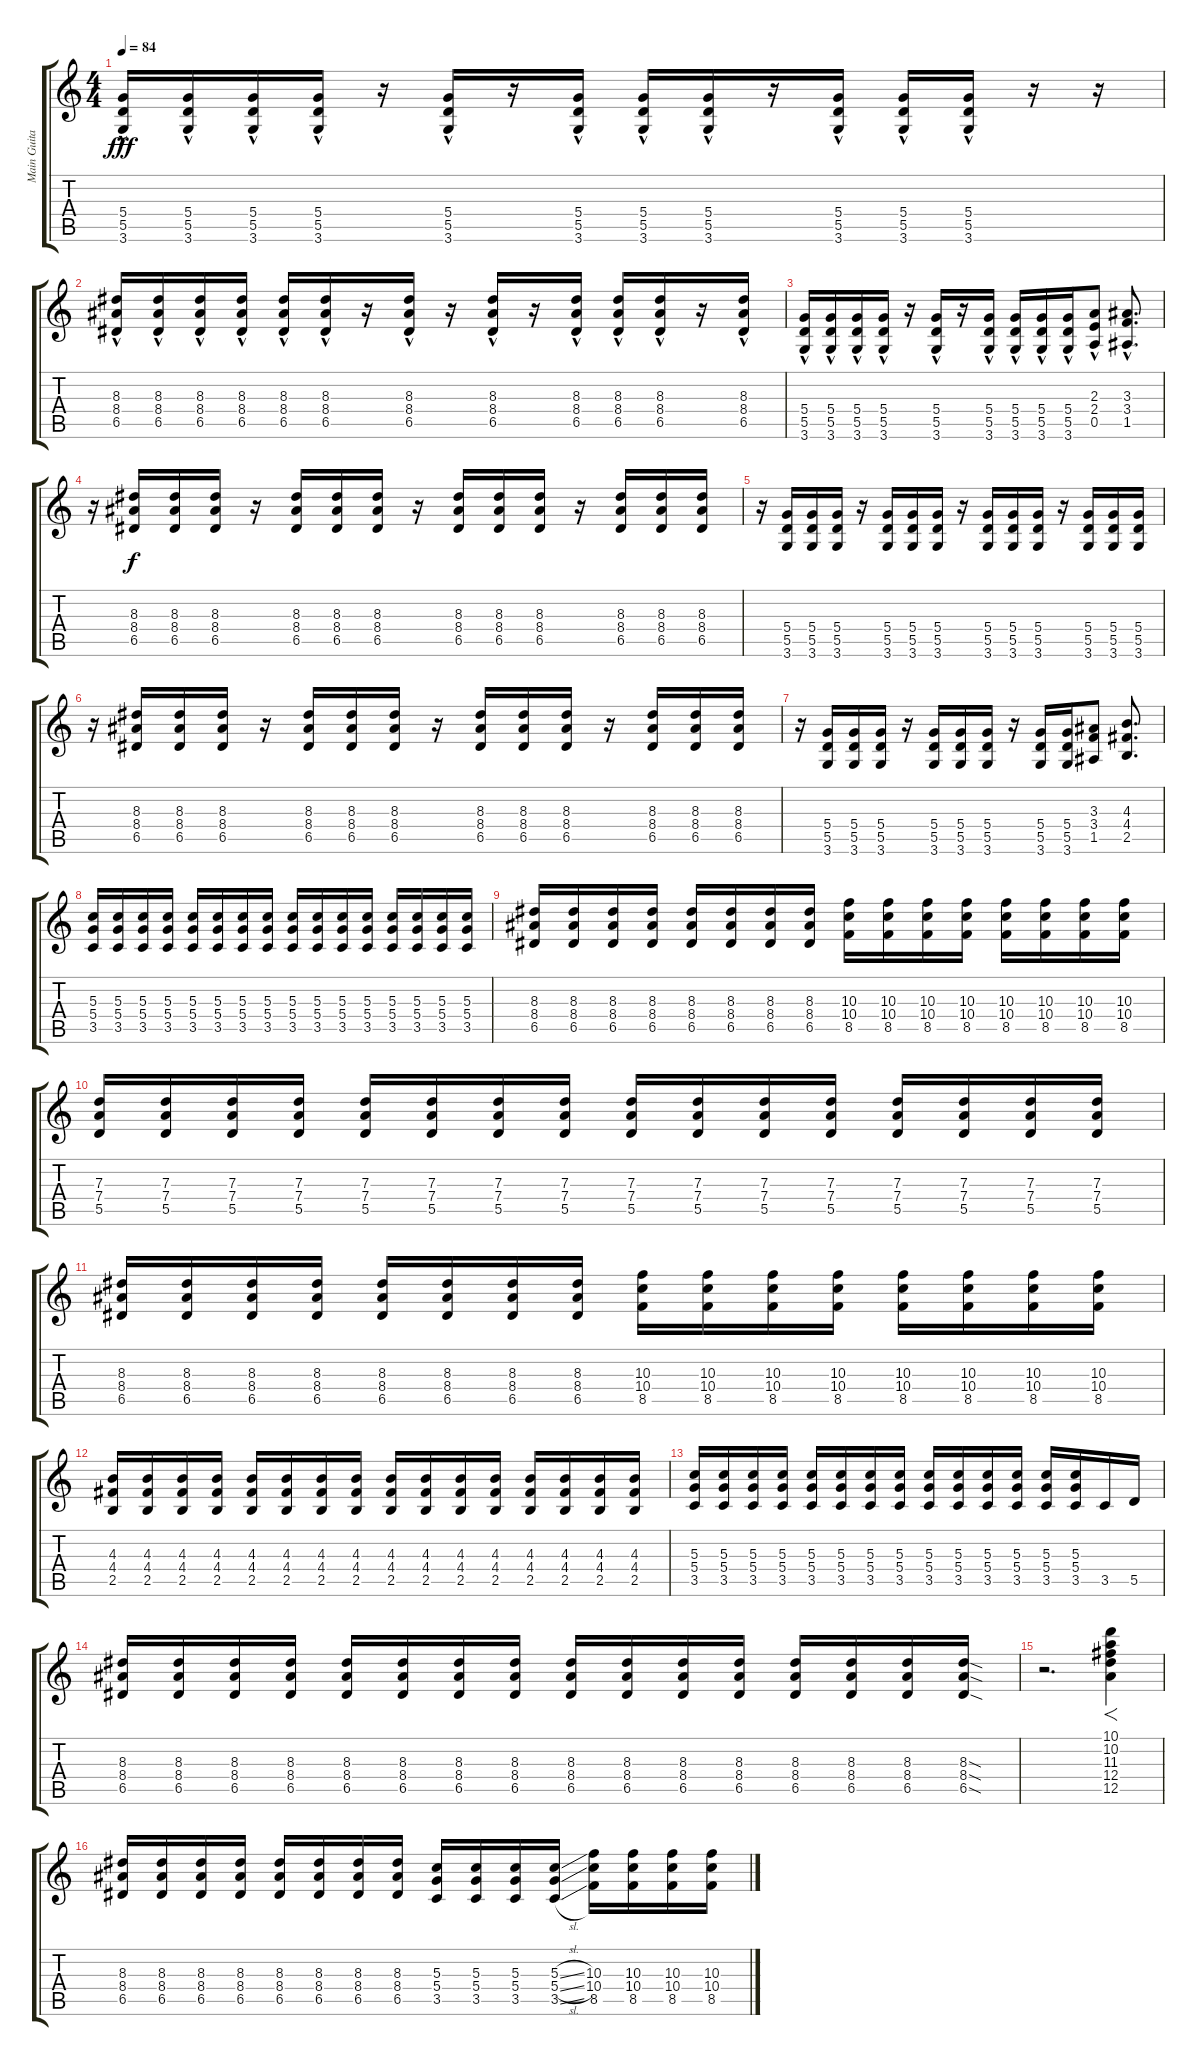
\track ("Main Guitar" "Main Guita") {instrument overdrivenguitar}
\staff {score tabs}
\tuning (E4 B3 G3 D3 A2 E2) {hide}
\ts (4 4)
\tempo 84
\clef g2
\ks c
(5.4{hac} 5.5{hac} 3.6{hac}).16{dy fff} (5.4{hac} 5.5{hac} 3.6{hac}).16 (5.4{hac} 5.5{hac} 3.6{hac}).16 (5.4{hac} 5.5{hac} 3.6{hac}).16 r.16 (5.4{hac} 5.5{hac} 3.6{hac}).16 r.16 (5.4{hac} 5.5{hac} 3.6{hac}).16 (5.4{hac} 5.5{hac} 3.6{hac}).16 (5.4{hac} 5.5{hac} 3.6{hac}).16 r.16 (5.4{hac} 5.5{hac} 3.6{hac}).16 (5.4{hac} 5.5{hac} 3.6{hac}).16 (5.4{hac} 5.5{hac} 3.6{hac}).16 r.16 r.16 |
(8.3{hac} 8.4{hac} 6.5{hac}).16 (8.3{hac} 8.4{hac} 6.5{hac}).16 (8.3{hac} 8.4{hac} 6.5{hac}).16 (8.3{hac} 8.4{hac} 6.5{hac}).16 (8.3{hac} 8.4{hac} 6.5{hac}).16 (8.3{hac} 8.4{hac} 6.5{hac}).16 r.16 (8.3{hac} 8.4{hac} 6.5{hac}).16 r.16 (8.3{hac} 8.4{hac} 6.5{hac}).16 r.16 (8.3{hac} 8.4{hac} 6.5{hac}).16 (8.3{hac} 8.4{hac} 6.5{hac}).16 (8.3{hac} 8.4{hac} 6.5{hac}).16 r.16 (8.3{hac} 8.4{hac} 6.5{hac}).16 |
(5.4{hac} 5.5{hac} 3.6{hac}).16 (5.4{hac} 5.5{hac} 3.6{hac}).16 (5.4{hac} 5.5{hac} 3.6{hac}).16 (5.4{hac} 5.5{hac} 3.6{hac}).16 r.16 (5.4{hac} 5.5{hac} 3.6{hac}).16 r.16 (5.4{hac} 5.5{hac} 3.6{hac}).16 (5.4{hac} 5.5{hac} 3.6{hac}).16 (5.4{hac} 5.5{hac} 3.6{hac}).16 (5.4{hac} 5.5{hac} 3.6{hac}).16 (2.3{hac} 2.4{hac} 0.5{hac}).8 (3.3{hac} 3.4{hac} 1.5{hac}).8{d} |
r.16 (8.3 8.4 6.5).16{dy f} (8.3 8.4 6.5).16 (8.3 8.4 6.5).16 r.16 (8.3 8.4 6.5).16 (8.3 8.4 6.5).16 (8.3 8.4 6.5).16 r.16 (8.3 8.4 6.5).16 (8.3 8.4 6.5).16 (8.3 8.4 6.5).16 r.16 (8.3 8.4 6.5).16 (8.3 8.4 6.5).16 (8.3 8.4 6.5).16 |
r.16 (5.4 5.5 3.6).16 (5.4 5.5 3.6).16 (5.4 5.5 3.6).16 r.16 (5.4 5.5 3.6).16 (5.4 5.5 3.6).16 (5.4 5.5 3.6).16 r.16 (5.4 5.5 3.6).16 (5.4 5.5 3.6).16 (5.4 5.5 3.6).16 r.16 (5.4 5.5 3.6).16 (5.4 5.5 3.6).16 (5.4 5.5 3.6).16 |
r.16 (8.3 8.4 6.5).16 (8.3 8.4 6.5).16 (8.3 8.4 6.5).16 r.16 (8.3 8.4 6.5).16 (8.3 8.4 6.5).16 (8.3 8.4 6.5).16 r.16 (8.3 8.4 6.5).16 (8.3 8.4 6.5).16 (8.3 8.4 6.5).16 r.16 (8.3 8.4 6.5).16 (8.3 8.4 6.5).16 (8.3 8.4 6.5).16 |
r.16 (5.4 5.5 3.6).16 (5.4 5.5 3.6).16 (5.4 5.5 3.6).16 r.16 (5.4 5.5 3.6).16 (5.4 5.5 3.6).16 (5.4 5.5 3.6).16 r.16 (5.4 5.5 3.6).16 (5.4 5.5 3.6).16 (3.3 3.4 1.5).8 (4.3 4.4 2.5).8{d} |
(5.3 5.4 3.5).16 (5.3 5.4 3.5).16 (5.3 5.4 3.5).16 (5.3 5.4 3.5).16 (5.3 5.4 3.5).16 (5.3 5.4 3.5).16 (5.3 5.4 3.5).16 (5.3 5.4 3.5).16 (5.3 5.4 3.5).16 (5.3 5.4 3.5).16 (5.3 5.4 3.5).16 (5.3 5.4 3.5).16 (5.3 5.4 3.5).16 (5.3 5.4 3.5).16 (5.3 5.4 3.5).16 (5.3 5.4 3.5).16 |
(8.3 8.4 6.5).16 (8.3 8.4 6.5).16 (8.3 8.4 6.5).16 (8.3 8.4 6.5).16 (8.3 8.4 6.5).16 (8.3 8.4 6.5).16 (8.3 8.4 6.5).16 (8.3 8.4 6.5).16 (10.3 10.4 8.5).16 (10.3 10.4 8.5).16 (10.3 10.4 8.5).16 (10.3 10.4 8.5).16 (10.3 10.4 8.5).16 (10.3 10.4 8.5).16 (10.3 10.4 8.5).16 (10.3 10.4 8.5).16 |
(7.3 7.4 5.5).16 (7.3 7.4 5.5).16 (7.3 7.4 5.5).16 (7.3 7.4 5.5).16 (7.3 7.4 5.5).16 (7.3 7.4 5.5).16 (7.3 7.4 5.5).16 (7.3 7.4 5.5).16 (7.3 7.4 5.5).16 (7.3 7.4 5.5).16 (7.3 7.4 5.5).16 (7.3 7.4 5.5).16 (7.3 7.4 5.5).16 (7.3 7.4 5.5).16 (7.3 7.4 5.5).16 (7.3 7.4 5.5).16 |
(8.3 8.4 6.5).16 (8.3 8.4 6.5).16 (8.3 8.4 6.5).16 (8.3 8.4 6.5).16 (8.3 8.4 6.5).16 (8.3 8.4 6.5).16 (8.3 8.4 6.5).16 (8.3 8.4 6.5).16 (10.3 10.4 8.5).16 (10.3 10.4 8.5).16 (10.3 10.4 8.5).16 (10.3 10.4 8.5).16 (10.3 10.4 8.5).16 (10.3 10.4 8.5).16 (10.3 10.4 8.5).16 (10.3 10.4 8.5).16 |
(4.3 4.4 2.5).16 (4.3 4.4 2.5).16 (4.3 4.4 2.5).16 (4.3 4.4 2.5).16 (4.3 4.4 2.5).16 (4.3 4.4 2.5).16 (4.3 4.4 2.5).16 (4.3 4.4 2.5).16 (4.3 4.4 2.5).16 (4.3 4.4 2.5).16 (4.3 4.4 2.5).16 (4.3 4.4 2.5).16 (4.3 4.4 2.5).16 (4.3 4.4 2.5).16 (4.3 4.4 2.5).16 (4.3 4.4 2.5).16 |
(5.3 5.4 3.5).16 (5.3 5.4 3.5).16 (5.3 5.4 3.5).16 (5.3 5.4 3.5).16 (5.3 5.4 3.5).16 (5.3 5.4 3.5).16 (5.3 5.4 3.5).16 (5.3 5.4 3.5).16 (5.3 5.4 3.5).16 (5.3 5.4 3.5).16 (5.3 5.4 3.5).16 (5.3 5.4 3.5).16 (5.3 5.4 3.5).16 (5.3 5.4 3.5).16 3.5.16 5.5.16 |
(8.3 8.4 6.5).16 (8.3 8.4 6.5).16 (8.3 8.4 6.5).16 (8.3 8.4 6.5).16 (8.3 8.4 6.5).16 (8.3 8.4 6.5).16 (8.3 8.4 6.5).16 (8.3 8.4 6.5).16 (8.3 8.4 6.5).16 (8.3 8.4 6.5).16 (8.3 8.4 6.5).16 (8.3 8.4 6.5).16 (8.3 8.4 6.5).16 (8.3 8.4 6.5).16 (8.3 8.4 6.5).16 (8.3{sod} 8.4{sod} 6.5{sod}).16 |
r.2{d} (10.1 10.2 11.3 12.4 12.5).4{f} |
(8.3 8.4 6.5).16 (8.3 8.4 6.5).16 (8.3 8.4 6.5).16 (8.3 8.4 6.5).16 (8.3 8.4 6.5).16 (8.3 8.4 6.5).16 (8.3 8.4 6.5).16 (8.3 8.4 6.5).16 (5.3 5.4 3.5).16 (5.3 5.4 3.5).16 (5.3 5.4 3.5).16 (5.3{sl} 5.4{sl} 3.5{sl}).16 (10.3 10.4 8.5).16 (10.3 10.4 8.5).16 (10.3 10.4 8.5).16 (10.3 10.4 8.5).16
